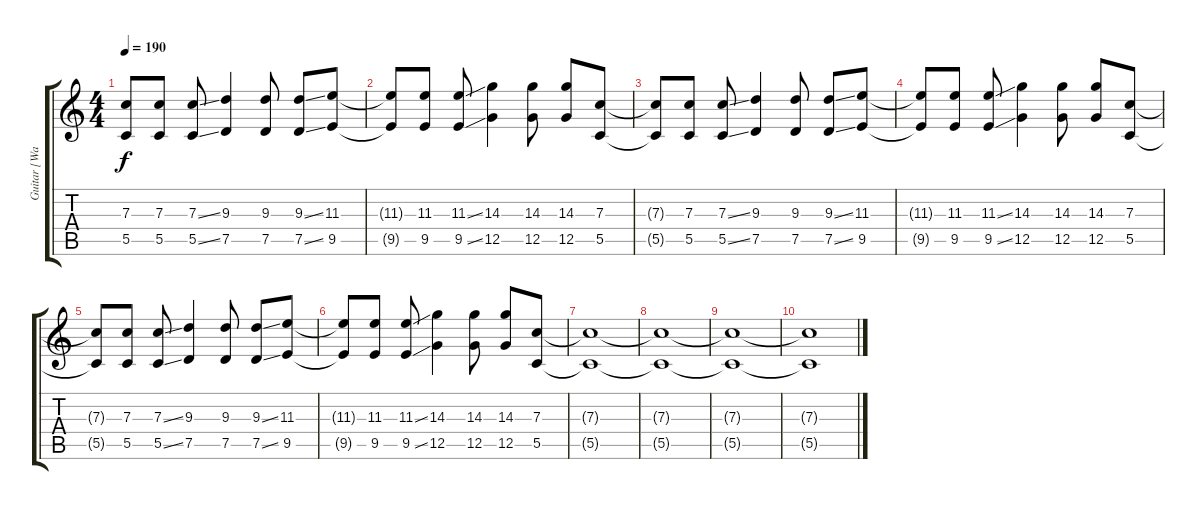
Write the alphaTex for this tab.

\track ("Guitar [Wade Preston]" "Guitar [Wa") {instrument overdrivenguitar}
\staff {score tabs}
\tuning (D4 A3 F3 C3 G2 C2) {hide}
\ts (4 4)
\tempo 190
\clef g2
\ks c
(7.3{t} 5.5{t}).8{dy f} (7.3 5.5).8 (7.3{ss} 5.5{ss}).8 (9.3 7.5).4 (9.3 7.5).8 (9.3{ss} 7.5{ss}).8 (11.3 9.5).8 |
(11.3{t} 9.5{t}).8 (11.3 9.5).8 (11.3{ss} 9.5{ss}).8 (14.3 12.5).4 (14.3 12.5).8 (14.3 12.5).8 (7.3 5.5).8 |
(7.3{t} 5.5{t}).8 (7.3 5.5).8 (7.3{ss} 5.5{ss}).8 (9.3 7.5).4 (9.3 7.5).8 (9.3{ss} 7.5{ss}).8 (11.3 9.5).8 |
(11.3{t} 9.5{t}).8 (11.3 9.5).8 (11.3{ss} 9.5{ss}).8 (14.3 12.5).4 (14.3 12.5).8 (14.3 12.5).8 (7.3 5.5).8 |
(7.3{t} 5.5{t}).8 (7.3 5.5).8 (7.3{ss} 5.5{ss}).8 (9.3 7.5).4 (9.3 7.5).8 (9.3{ss} 7.5{ss}).8 (11.3 9.5).8 |
(11.3{t} 9.5{t}).8 (11.3 9.5).8 (11.3{ss} 9.5{ss}).8 (14.3 12.5).4 (14.3 12.5).8 (14.3 12.5).8 (7.3 5.5).8 |
(7.3{t} 5.5{t}).1{volume 0} |
(7.3{t} 5.5{t}).1 |
(7.3{t} 5.5{t}).1 |
(7.3{t} 5.5{t}).1
